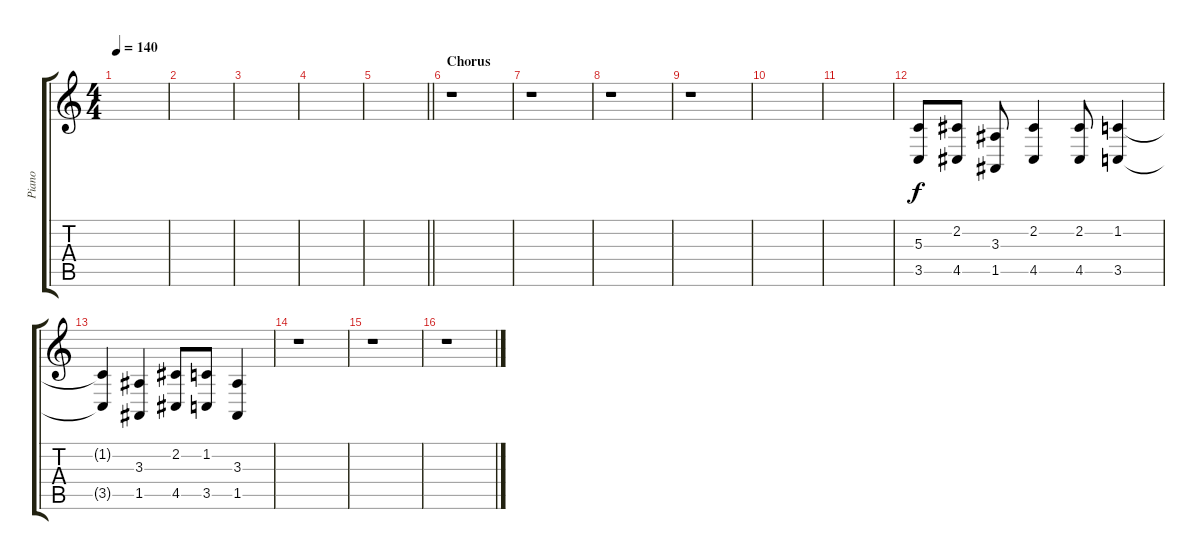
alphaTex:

\track ("Piano" "Piano") {instrument brightacousticpiano}
\staff {score tabs}
\tuning (E4 B3 G3 D3 A2 E2) {hide}
\ts (4 4)
\tempo 140
\clef g2
\ks c
|
|
|
|
\barLineRight lightlight
|
\section ("" "Chorus")
r.1 |
r.1 |
r.1 |
r.1 |
|
|
(5.3 3.5).8 (2.2 4.5).8 (3.3 1.5).8 (2.2 4.5).4 (2.2 4.5).8 (1.2 3.5).4 |
(1.2{t} 3.5{t}).4 (3.3 1.5).4 (2.2 4.5).8 (1.2 3.5).8 (3.3 1.5).4 |
r.1 |
r.1 |
r.1
